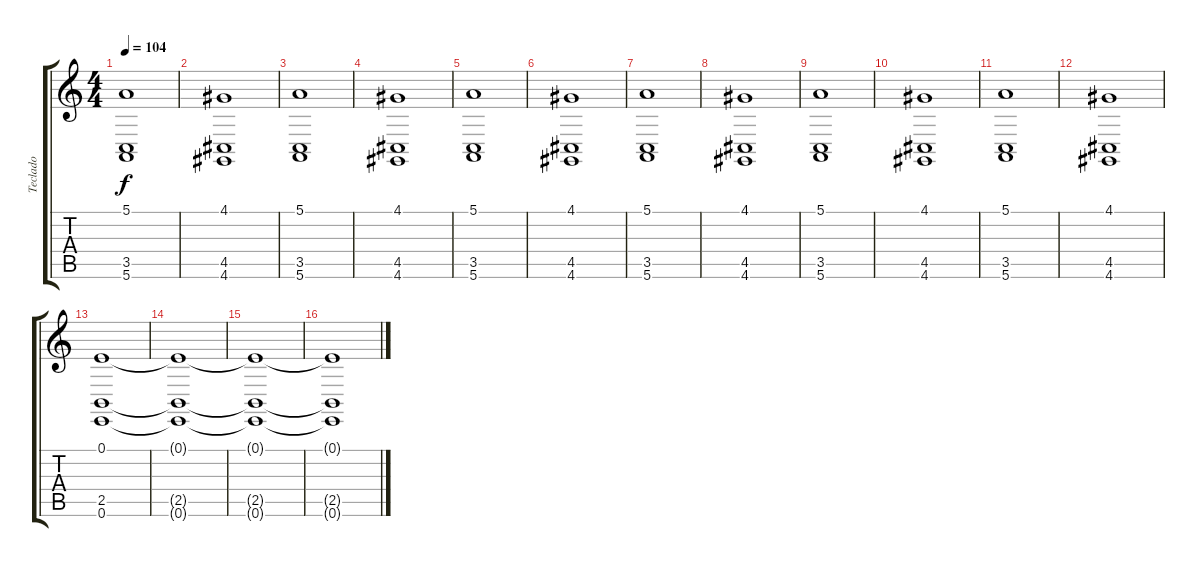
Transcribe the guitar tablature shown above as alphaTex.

\track ("Teclado" "Teclado") {instrument stringensemble2}
\staff {score tabs}
\tuning (E4 B3 G3 D3 A2 E2) {hide}
\ts (4 4)
\tempo 104
\clef g2
\ks c
(5.1 3.5 5.6).1{dy f} |
(4.1 4.5 4.6).1 |
(5.1 3.5 5.6).1 |
(4.1 4.5 4.6).1 |
(5.1 3.5 5.6).1 |
(4.1 4.5 4.6).1 |
(5.1 3.5 5.6).1 |
(4.1 4.5 4.6).1 |
(5.1 3.5 5.6).1 |
(4.1 4.5 4.6).1 |
(5.1 3.5 5.6).1 |
(4.1 4.5 4.6).1 |
(0.1 2.5 0.6).1{volume 0} |
(0.1{t} 2.5{t} 0.6{t}).1 |
(0.1{t} 2.5{t} 0.6{t}).1 |
(0.1{t} 2.5{t} 0.6{t}).1
